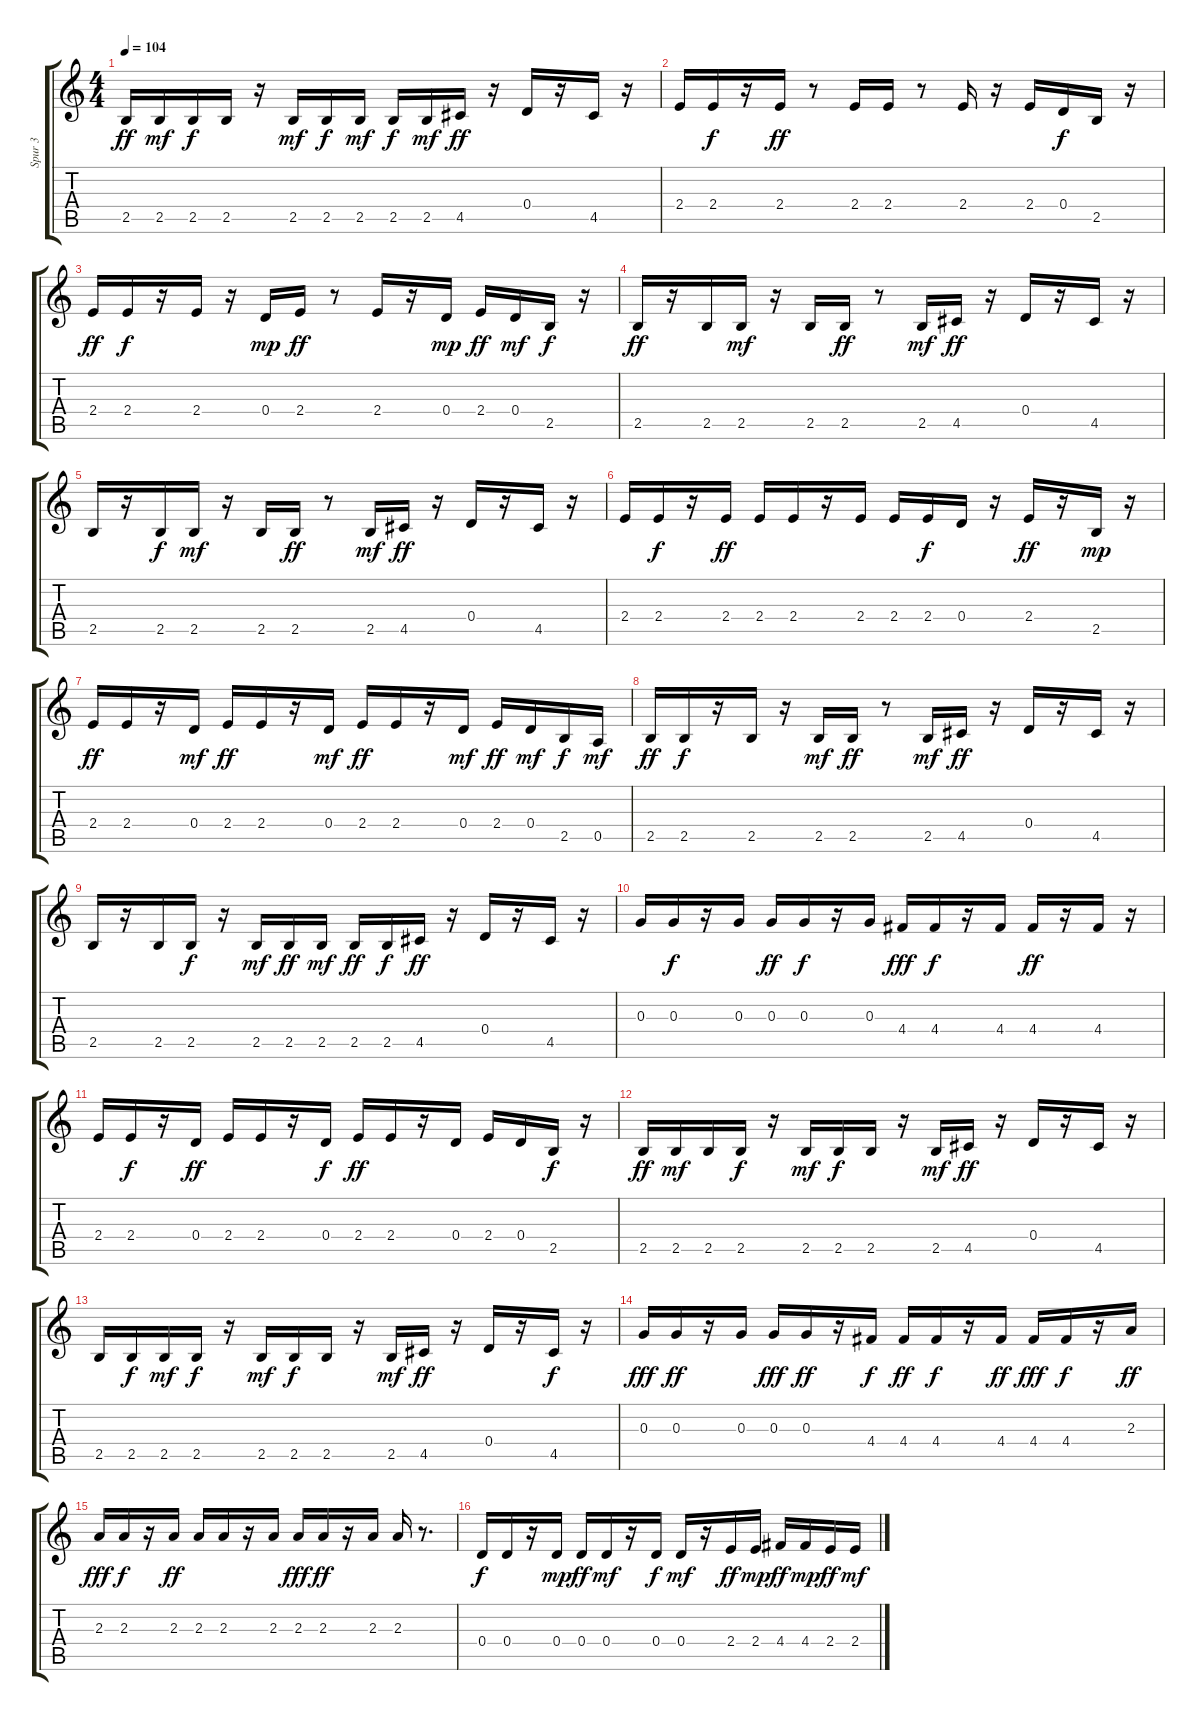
\track ("Spur 3" "Spur 3") {instrument electricguitarjazz}
\staff {score tabs}
\tuning (E4 B3 G3 D3 A2 E2) {hide}
\ts (4 4)
\tempo 104
\clef g2
\ks c
2.5.16{dy ff} 2.5.16{dy mf} 2.5.16{dy f} 2.5.16 r.16 2.5.16{dy mf} 2.5.16{dy f} 2.5.16{dy mf} 2.5.16{dy f} 2.5.16{dy mf} 4.5.16{dy ff} r.16 0.4.16 r.16 4.5.16 r.16 |
2.4.16 2.4.16{dy f} r.16 2.4.16{dy ff} r.8 2.4.16 2.4.16 r.8 2.4.16 r.16 2.4.16 0.4.16{dy f} 2.5.16 r.16 |
2.4.16{dy ff} 2.4.16{dy f} r.16 2.4.16 r.16 0.4.16{dy mp} 2.4.16{dy ff} r.8 2.4.16 r.16 0.4.16{dy mp} 2.4.16{dy ff} 0.4.16{dy mf} 2.5.16{dy f} r.16 |
2.5.16{dy ff} r.16 2.5.16 2.5.16{dy mf} r.16 2.5.16 2.5.16{dy ff} r.8 2.5.16{dy mf} 4.5.16{dy ff} r.16 0.4.16 r.16 4.5.16 r.16 |
2.5.16 r.16 2.5.16{dy f} 2.5.16{dy mf} r.16 2.5.16 2.5.16{dy ff} r.8 2.5.16{dy mf} 4.5.16{dy ff} r.16 0.4.16 r.16 4.5.16 r.16 |
2.4.16 2.4.16{dy f} r.16 2.4.16{dy ff} 2.4.16 2.4.16 r.16 2.4.16 2.4.16 2.4.16{dy f} 0.4.16 r.16 2.4.16{dy ff} r.16 2.5.16{dy mp} r.16 |
2.4.16{dy ff} 2.4.16 r.16 0.4.16{dy mf} 2.4.16{dy ff} 2.4.16 r.16 0.4.16{dy mf} 2.4.16{dy ff} 2.4.16 r.16 0.4.16{dy mf} 2.4.16{dy ff} 0.4.16{dy mf} 2.5.16{dy f} 0.5.16{dy mf} |
2.5.16{dy ff} 2.5.16{dy f} r.16 2.5.16 r.16 2.5.16{dy mf} 2.5.16{dy ff} r.8 2.5.16{dy mf} 4.5.16{dy ff} r.16 0.4.16 r.16 4.5.16 r.16 |
2.5.16 r.16 2.5.16 2.5.16{dy f} r.16 2.5.16{dy mf} 2.5.16{dy ff} 2.5.16{dy mf} 2.5.16{dy ff} 2.5.16{dy f} 4.5.16{dy ff} r.16 0.4.16 r.16 4.5.16 r.16 |
0.3.16 0.3.16{dy f} r.16 0.3.16 0.3.16{dy ff} 0.3.16{dy f} r.16 0.3.16 4.4.16{dy fff} 4.4.16{dy f} r.16 4.4.16 4.4.16{dy ff} r.16 4.4.16 r.16 |
2.4.16 2.4.16{dy f} r.16 0.4.16{dy ff} 2.4.16 2.4.16 r.16 0.4.16{dy f} 2.4.16{dy ff} 2.4.16 r.16 0.4.16 2.4.16 0.4.16 2.5.16{dy f} r.16 |
2.5.16{dy ff} 2.5.16{dy mf} 2.5.16 2.5.16{dy f} r.16 2.5.16{dy mf} 2.5.16{dy f} 2.5.16 r.16 2.5.16{dy mf} 4.5.16{dy ff} r.16 0.4.16 r.16 4.5.16 r.16 |
2.5.16 2.5.16{dy f} 2.5.16{dy mf} 2.5.16{dy f} r.16 2.5.16{dy mf} 2.5.16{dy f} 2.5.16 r.16 2.5.16{dy mf} 4.5.16{dy ff} r.16 0.4.16 r.16 4.5.16{dy f} r.16 |
0.3.16{dy fff} 0.3.16{dy ff} r.16 0.3.16 0.3.16{dy fff} 0.3.16{dy ff} r.16 4.4.16{dy f} 4.4.16{dy ff} 4.4.16{dy f} r.16 4.4.16{dy ff} 4.4.16{dy fff} 4.4.16{dy f} r.16 2.3.16{dy ff} |
2.3.16{dy fff} 2.3.16{dy f} r.16 2.3.16{dy ff} 2.3.16 2.3.16 r.16 2.3.16 2.3.16{dy fff} 2.3.16{dy ff} r.16 2.3.16 2.3.16 r.8{d} |
0.4.16{dy f} 0.4.16 r.16 0.4.16{dy mp} 0.4.16{dy ff} 0.4.16{dy mf} r.16 0.4.16{dy f} 0.4.16{dy mf} r.16 2.4.16{dy ff} 2.4.16{dy mp} 4.4.16{dy ff} 4.4.16{dy mp} 2.4.16{dy ff} 2.4.16{dy mf}
